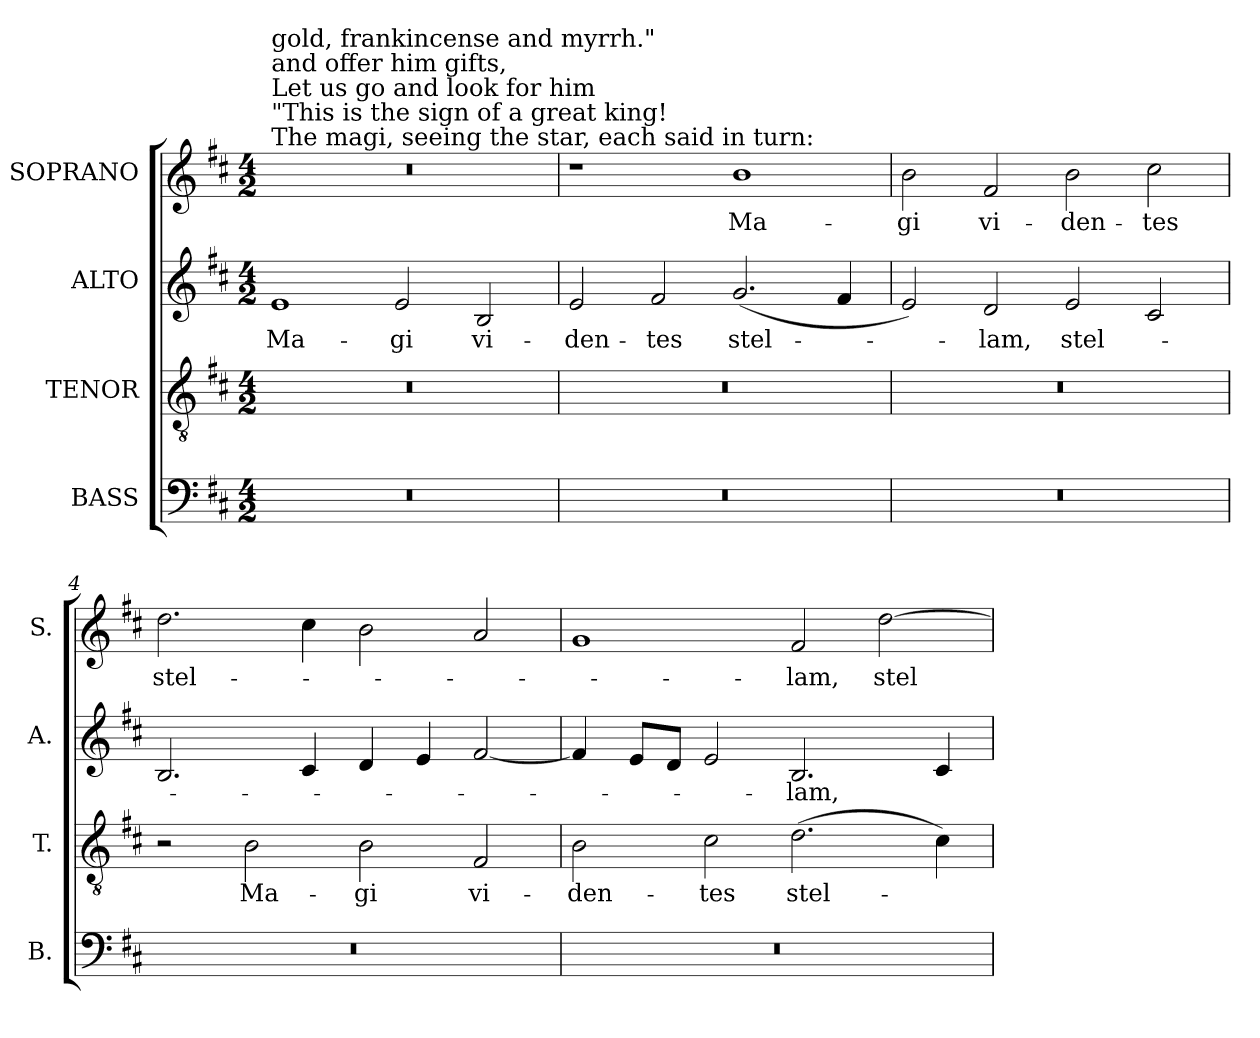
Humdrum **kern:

**kern	**kern	**text	**kern	**text	**kern	**text
*part4	*part3	*part3	*part2	*part2	*part1	*part1
*staff4	*staff3	*staff3	*staff2	*staff2	*staff1	*staff1
*I"BASS	*I"TENOR	*	*I"ALTO	*	*I"SOPRANO	*
*I'B.	*I'T.	*	*I'A.	*	*I'S.	*
!!LO:PB:g=z
*clefF4	*clefGv2	*	*clefG2	*	*clefG2	*
*	*ITrd7c12	*	*	*	*	*
*k[f#c#]	*k[f#c#]	*	*k[f#c#]	*	*k[f#c#]	*
*D:	*D:	*	*D:	*	*D:	*
*M4/2	*M4/2	*	*M4/2	*	*M4/2	*
*MM168	*MM168	*	*MM168	*	*MM168	*
=1	=1	=1	=1	=1	=1	=1
!LO:N:vis=1	!LO:N:vis=1	!	!	!	!	!
!	!	!	!	!	!LO:TX:a:t=The magi, seeing the star, each said in turn&colon;	!
!	!	!	!	!	!LO:TX:t="This is the sign of a great king!	!
!	!	!	!	!	!LO:TX:t=Let us go and look for him	!
!	!	!	!	!	!LO:TX:t=and offer him gifts,	!
!	!	!	!	!	!LO:TX:t=gold, frankincense and myrrh."	!
!	!	!	!	!LO:LY:b:color=#000000	!LO:N:vis=1	!
0r	0r	.	1ei	Ma-	0r	.
!	!	!	!	!LO:LY:b:color=#000000	!	!
.	.	.	2ei/	-gi	.	.
!	!	!	!	!LO:LY:b:color=#000000	!	!
.	.	.	2Bi/	vi-	.	.
=2	=2	=2	=2	=2	=2	=2
!LO:N:vis=1	!LO:N:vis=1	!	!	!	!	!
!	!	!	!	!LO:LY:b:color=#000000	!	!
0r	0r	.	2ei/	-den-	1r	.
!	!	!	!	!LO:LY:b:color=#000000	!	!
.	.	.	2f#i/	-tes	.	.
!	!	!	!	!LO:LY:b:color=#000000	!	!
!	!	!	!	!	!	!LO:LY:b:color=#000000
.	.	.	(2.gi/	stel-	1bi	Ma-
.	.	.	4f#i/	.	.	.
=3	=3	=3	=3	=3	=3	=3
!LO:N:vis=1	!LO:N:vis=1	!	!	!	!	!
!	!	!	!	!	!	!LO:LY:b:color=#000000
0r	0r	.	2ei/)	.	2bi\	-gi
!	!	!	!	!LO:LY:b:color=#000000	!	!
!	!	!	!	!	!	!LO:LY:b:color=#000000
.	.	.	2di/	-lam,	2f#i/	vi-
!	!	!	!	!LO:LY:b:color=#000000	!	!
!	!	!	!	!	!	!LO:LY:b:color=#000000
.	.	.	2ei/	stel-	2bi\	-den-
!	!	!	!	!	!	!LO:LY:b:color=#000000
.	.	.	2c#i/	.	2cc#i\	-tes
=4	=4	=4	=4	=4	=4	=4
!LO:N:vis=1	!	!	!	!	!	!
!	!	!	!	!	!	!LO:LY:b:color=#000000
0r	2r	.	2.Bi/	.	2.ddi\	stel-
!	!	!LO:LY:b:color=#000000	!	!	!	!
.	2BBi\	Ma-	.	.	.	.
.	.	.	4c#i/	.	4cc#i\	.
!	!	!LO:LY:b:color=#000000	!	!	!	!
.	2BBi\	-gi	4di/	.	2bi\	.
.	.	.	4ei/	.	.	.
!	!	!LO:LY:b:color=#000000	!	!	!	!
.	2FF#i/	vi-	[2f#i/	.	2ai/	.
=5	=5	=5	=5	=5	=5	=5
!LO:N:vis=1	!	!	!	!	!	!
!	!	!LO:LY:b:color=#000000	!	!	!	!
0r	2BBi\	-den-	4f#i/]	.	1gi	.
.	.	.	8ei/L	.	.	.
.	.	.	8di/J	.	.	.
!	!	!LO:LY:b:color=#000000	!	!	!	!
.	2C#i\	-tes	2ei/	.	.	.
!	!	!LO:LY:b:color=#000000	!	!	!	!
!	!	!	!	!LO:LY:b:color=#000000	!	!
!	!	!	!	!	!	!LO:LY:b:color=#000000
.	(2.Di\	stel-	2.Bi/	-lam,	2f#i/	-lam,
!	!	!	!	!	!	!LO:LY:b:color=#000000
.	.	.	.	.	[2ddi\	stel-
.	4C#i\)	.	4c#i/	.	.	.
=	=	=	=	=	=	=
*-	*-	*-	*-	*-	*-	*-
